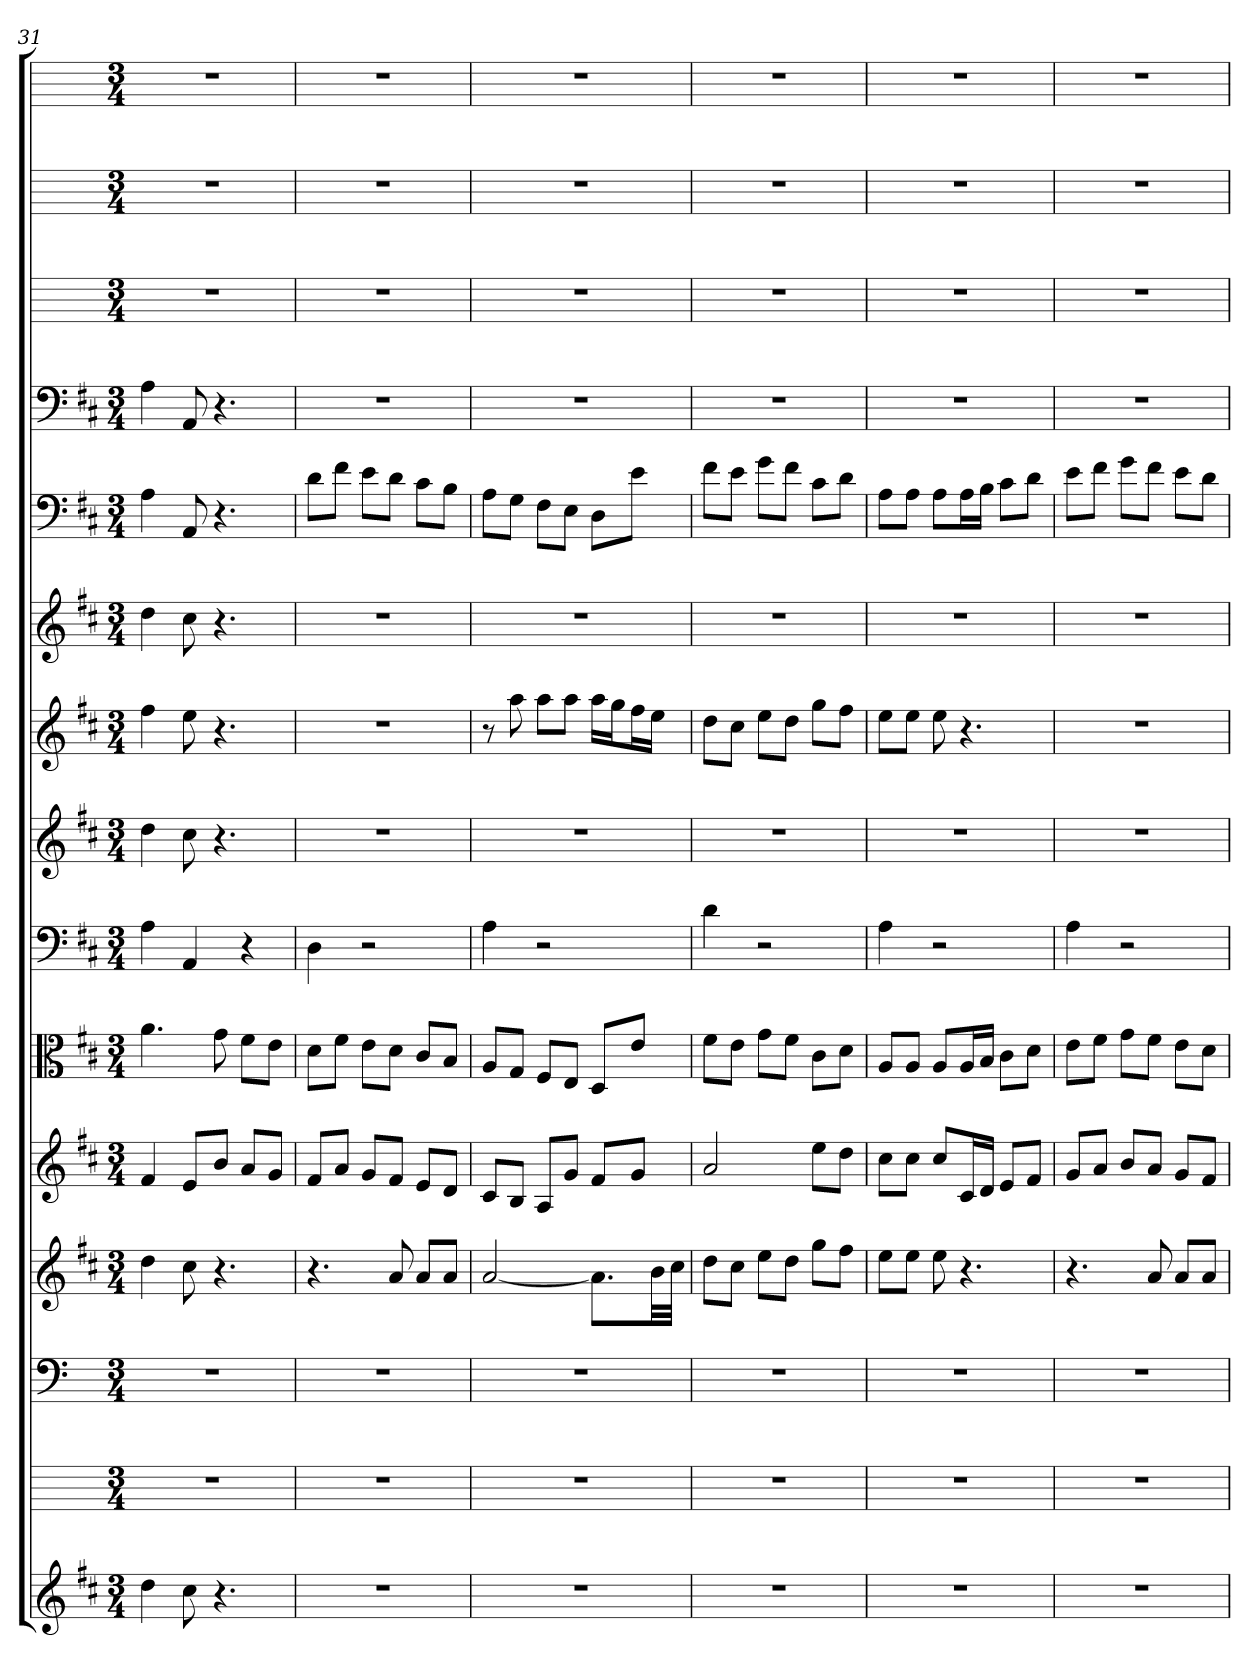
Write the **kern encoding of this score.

**kern	**kern	**kern	**kern	**kern	**kern	**kern	**kern	**kern	**kern	**kern	**kern	**kern	**kern	**kern
*part15	*part14	*part13	*part12	*part11	*part10	*part9	*part8	*part7	*part6	*part5	*part4	*part3	*part2	*part1
*staff15	*staff14	*staff13	*staff12	*staff11	*staff10	*staff9	*staff8	*staff7	*staff6	*staff5	*staff4	*staff3	*staff2	*staff1
*	*	*clefF4	*	*	*clefC3	*clefF4	*	*	*	*clefF4	*clefF4	*	*	*
*k[f#c#]	*k[]	*k[]	*k[f#c#]	*k[f#c#]	*k[f#c#]	*k[f#c#]	*k[f#c#]	*k[f#c#]	*k[f#c#]	*k[f#c#]	*k[f#c#]	*k[]	*k[]	*k[]
*M3/4	*M3/4	*M3/4	*M3/4	*M3/4	*M3/4	*M3/4	*M3/4	*M3/4	*M3/4	*M3/4	*M3/4	*M3/4	*M3/4	*M3/4
=31	=31	=31	=31	=31	=31	=31	=31	=31	=31	=31	=31	=31	=31	=31
4dd	2.r	2.r	4dd	4f#	4.a	4A	4dd	4ff#	4dd	4A	4A	2.r	2.r	2.r
8cc#	.	.	8cc#	8eL	.	4AA	8cc#	8ee	8cc#	8AA	8AA	.	.	.
4.r	.	.	4.r	8bJ	8g	.	4.r	4.r	4.r	4.r	4.r	.	.	.
.	.	.	.	8aL	8f#\L	4r	.	.	.	.	.	.	.	.
.	.	.	.	8gJ	8e\J	.	.	.	.	.	.	.	.	.
=32	=32	=32	=32	=32	=32	=32	=32	=32	=32	=32	=32	=32	=32	=32
2.r	2.r	2.r	4.r	8f#L	8d\L	4D	2.r	2.r	2.r	8d\L	2.r	2.r	2.r	2.r
.	.	.	.	8aJ	8f#\J	.	.	.	.	8f#\J	.	.	.	.
.	.	.	.	8gL	8e\L	2r	.	.	.	8e\L	.	.	.	.
.	.	.	8a	8f#J	8d\J	.	.	.	.	8d\J	.	.	.	.
.	.	.	8aL	8eL	8c#/L	.	.	.	.	8c#\L	.	.	.	.
.	.	.	8aJ	8dJ	8B/J	.	.	.	.	8B\J	.	.	.	.
=33	=33	=33	=33	=33	=33	=33	=33	=33	=33	=33	=33	=33	=33	=33
2.r	2.r	2.r	[2a	8c#L	8A/L	4A	2.r	8r	2.r	8A\L	2.r	2.r	2.r	2.r
.	.	.	.	8BJ	8G/J	.	.	8aa	.	8G\J	.	.	.	.
.	.	.	.	8AL	8F#/L	2r	.	8aaL	.	8F#\L	.	.	.	.
.	.	.	.	8gJ	8E/J	.	.	8aaJ	.	8E\J	.	.	.	.
.	.	.	8.aL]	8f#L	8D/L	.	.	16aaLL	.	8D\L	.	.	.	.
.	.	.	.	.	.	.	.	16ggJ	.	.	.	.	.	.
.	.	.	.	8gJ	8e/J	.	.	16ff#L	.	8e\J	.	.	.	.
.	.	.	32bLL	.	.	.	.	16eeJJ	.	.	.	.	.	.
.	.	.	32cc#JJJ	.	.	.	.	.	.	.	.	.	.	.
=34	=34	=34	=34	=34	=34	=34	=34	=34	=34	=34	=34	=34	=34	=34
2.r	2.r	2.r	8ddL	2a	8f#\L	4d	2.r	8ddL	2.r	8f#\L	2.r	2.r	2.r	2.r
.	.	.	8cc#J	.	8e\J	.	.	8cc#J	.	8e\J	.	.	.	.
.	.	.	8eeL	.	8g\L	2r	.	8eeL	.	8g\L	.	.	.	.
.	.	.	8ddJ	.	8f#\J	.	.	8ddJ	.	8f#\J	.	.	.	.
.	.	.	8ggL	8eeL	8c#\L	.	.	8ggL	.	8c#\L	.	.	.	.
.	.	.	8ff#J	8ddJ	8d\J	.	.	8ff#J	.	8d\J	.	.	.	.
=35	=35	=35	=35	=35	=35	=35	=35	=35	=35	=35	=35	=35	=35	=35
2.r	2.r	2.r	8eeL	8cc#L	8A/L	4A	2.r	8eeL	2.r	8A\L	2.r	2.r	2.r	2.r
.	.	.	8eeJ	8cc#J	8A/J	.	.	8eeJ	.	8A\J	.	.	.	.
.	.	.	8ee	8cc#L	8A/L	2r	.	8ee	.	8A\L	.	.	.	.
.	.	.	4.r	16c#L	16A/L	.	.	4.r	.	16A\L	.	.	.	.
.	.	.	.	16dJJ	16B/JJ	.	.	.	.	16B\JJ	.	.	.	.
.	.	.	.	8eL	8c#\L	.	.	.	.	8c#\L	.	.	.	.
.	.	.	.	8f#J	8d\J	.	.	.	.	8d\J	.	.	.	.
=36	=36	=36	=36	=36	=36	=36	=36	=36	=36	=36	=36	=36	=36	=36
2.r	2.r	2.r	4.r	8gL	8e\L	4A	2.r	2.r	2.r	8e\L	2.r	2.r	2.r	2.r
.	.	.	.	8aJ	8f#\J	.	.	.	.	8f#\J	.	.	.	.
.	.	.	.	8bL	8g\L	2r	.	.	.	8g\L	.	.	.	.
.	.	.	8a	8aJ	8f#\J	.	.	.	.	8f#\J	.	.	.	.
.	.	.	8aL	8gL	8e\L	.	.	.	.	8e\L	.	.	.	.
.	.	.	8aJ	8f#J	8d\J	.	.	.	.	8d\J	.	.	.	.
=	=	=	=	=	=	=	=	=	=	=	=	=	=	=
*-	*-	*-	*-	*-	*-	*-	*-	*-	*-	*-	*-	*-	*-	*-
